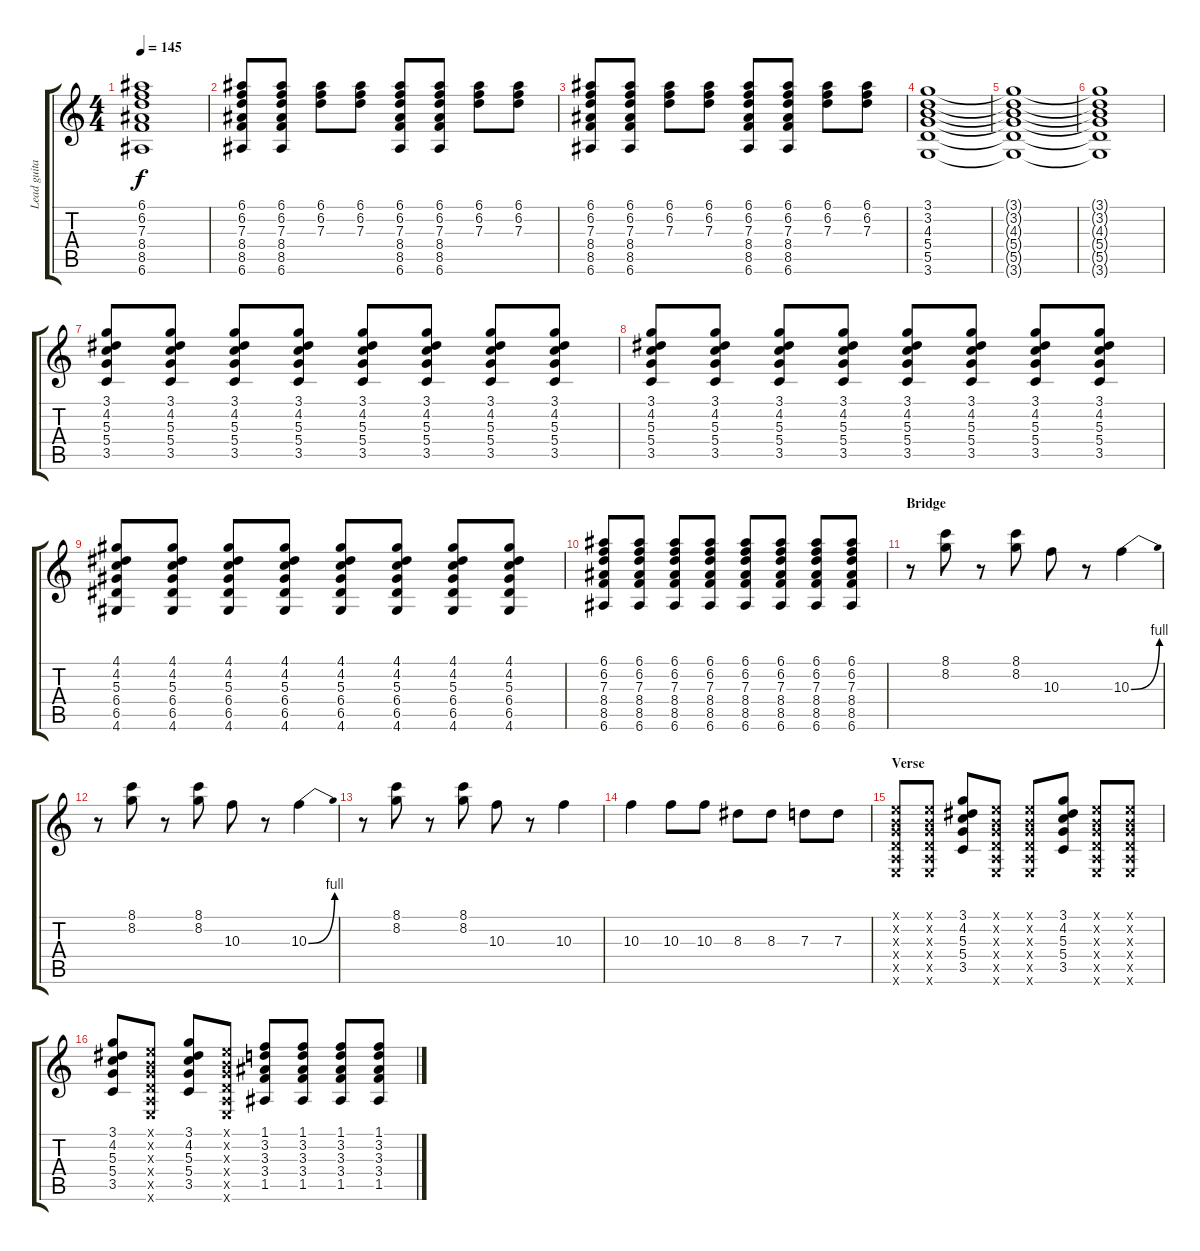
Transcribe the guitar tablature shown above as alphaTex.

\track ("Lead guitar" "Lead guita") {instrument overdrivenguitar}
\staff {score tabs}
\tuning (E4 B3 G3 D3 A2 E2) {hide}
\ts (4 4)
\tempo 145
\clef g2
\ks c
(6.1{t} 6.2{t} 7.3{t} 8.4{t} 8.5{t} 6.6{t}).1{dy f} |
(6.1 6.2 7.3 8.4 8.5 6.6).8 (6.1 6.2 7.3 8.4 8.5 6.6).8 (6.1 6.2 7.3).8 (6.1 6.2 7.3).8 (6.1 6.2 7.3 8.4 8.5 6.6).8 (6.1 6.2 7.3 8.4 8.5 6.6).8 (6.1 6.2 7.3).8 (6.1 6.2 7.3).8 |
(6.1 6.2 7.3 8.4 8.5 6.6).8 (6.1 6.2 7.3 8.4 8.5 6.6).8 (6.1 6.2 7.3).8 (6.1 6.2 7.3).8 (6.1 6.2 7.3 8.4 8.5 6.6).8 (6.1 6.2 7.3 8.4 8.5 6.6).8 (6.1 6.2 7.3).8 (6.1 6.2 7.3).8 |
(3.1 3.2 4.3 5.4 5.5 3.6).1 |
(3.1{t} 3.2{t} 4.3{t} 5.4{t} 5.5{t} 3.6{t}).1 |
(3.1{t} 3.2{t} 4.3{t} 5.4{t} 5.5{t} 3.6{t}).1 |
(3.1 4.2 5.3 5.4 3.5).8 (3.1 4.2 5.3 5.4 3.5).8 (3.1 4.2 5.3 5.4 3.5).8 (3.1 4.2 5.3 5.4 3.5).8 (3.1 4.2 5.3 5.4 3.5).8 (3.1 4.2 5.3 5.4 3.5).8 (3.1 4.2 5.3 5.4 3.5).8 (3.1 4.2 5.3 5.4 3.5).8 |
(3.1 4.2 5.3 5.4 3.5).8 (3.1 4.2 5.3 5.4 3.5).8 (3.1 4.2 5.3 5.4 3.5).8 (3.1 4.2 5.3 5.4 3.5).8 (3.1 4.2 5.3 5.4 3.5).8 (3.1 4.2 5.3 5.4 3.5).8 (3.1 4.2 5.3 5.4 3.5).8 (3.1 4.2 5.3 5.4 3.5).8 |
(4.1 4.2 5.3 6.4 6.5 4.6).8 (4.1 4.2 5.3 6.4 6.5 4.6).8 (4.1 4.2 5.3 6.4 6.5 4.6).8 (4.1 4.2 5.3 6.4 6.5 4.6).8 (4.1 4.2 5.3 6.4 6.5 4.6).8 (4.1 4.2 5.3 6.4 6.5 4.6).8 (4.1 4.2 5.3 6.4 6.5 4.6).8 (4.1 4.2 5.3 6.4 6.5 4.6).8 |
(6.1 6.2 7.3 8.4 8.5 6.6).8 (6.1 6.2 7.3 8.4 8.5 6.6).8 (6.1 6.2 7.3 8.4 8.5 6.6).8 (6.1 6.2 7.3 8.4 8.5 6.6).8 (6.1 6.2 7.3 8.4 8.5 6.6).8 (6.1 6.2 7.3 8.4 8.5 6.6).8 (6.1 6.2 7.3 8.4 8.5 6.6).8 (6.1 6.2 7.3 8.4 8.5 6.6).8 |
\section ("" "Bridge")
r.8 (8.1 8.2).8 r.8 (8.1 8.2).8 10.3.8 r.8 10.3{be (bend 0 0 60 4)}.4 |
r.8 (8.1 8.2).8 r.8 (8.1 8.2).8 10.3.8 r.8 10.3{be (bend 0 0 60 4)}.4 |
r.8 (8.1 8.2).8 r.8 (8.1 8.2).8 10.3.8 r.8 10.3.4 |
10.3.4 10.3.8 10.3.8 8.3.8 8.3.8 7.3.8 7.3.8 |
\section ("" "Verse")
(0.1{x} 0.2{x} 0.3{x} 0.4{x} 0.5{x} 0.6{x}).8 (0.1{x} 0.2{x} 0.3{x} 0.4{x} 0.5{x} 0.6{x}).8 (3.1 4.2 5.3 5.4 3.5).8 (0.1{x} 0.2{x} 0.3{x} 0.4{x} 0.5{x} 0.6{x}).8 (0.1{x} 0.2{x} 0.3{x} 0.4{x} 0.5{x} 0.6{x}).8 (3.1 4.2 5.3 5.4 3.5).8 (0.1{x} 0.2{x} 0.3{x} 0.4{x} 0.5{x} 0.6{x}).8 (0.1{x} 0.2{x} 0.3{x} 0.4{x} 0.5{x} 0.6{x}).8 |
(3.1 4.2 5.3 5.4 3.5).8 (0.1{x} 0.2{x} 0.3{x} 0.4{x} 0.5{x} 0.6{x}).8 (3.1 4.2 5.3 5.4 3.5).8 (0.1{x} 0.2{x} 0.3{x} 0.4{x} 0.5{x} 0.6{x}).8 (1.1 3.2 3.3 3.4 1.5).8 (1.1 3.2 3.3 3.4 1.5).8 (1.1 3.2 3.3 3.4 1.5).8 (1.1 3.2 3.3 3.4 1.5).8
